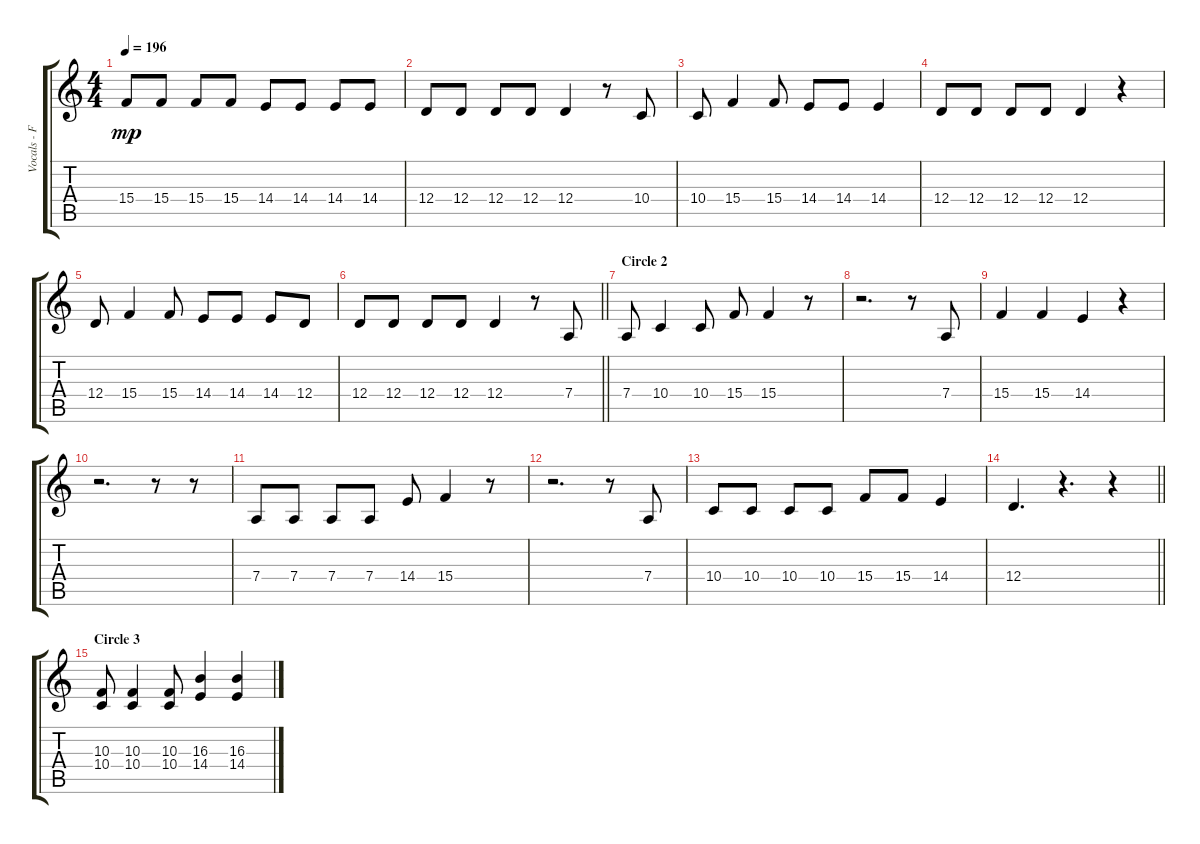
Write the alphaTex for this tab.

\track ("Vocals - Fat Mike" "Vocals - F") {instrument oboe}
\staff {score tabs}
\tuning (E4 B3 G3 D3 A2 E2) {hide}
\ts (4 4)
\tempo 196
\clef g2
\ks c
15.4.8{dy mp} 15.4.8 15.4.8 15.4.8 14.4.8 14.4.8 14.4.8 14.4.8 |
12.4.8 12.4.8 12.4.8 12.4.8 12.4.4 r.8 10.4.8 |
10.4.8 15.4.4 15.4.8 14.4.8 14.4.8 14.4.4 |
12.4.8 12.4.8 12.4.8 12.4.8 12.4.4 r.4 |
12.4.8 15.4.4 15.4.8 14.4.8 14.4.8 14.4.8 12.4.8 |
\barLineRight lightlight
12.4.8 12.4.8 12.4.8 12.4.8 12.4.4 r.8 7.4.8 |
\section ("" "Circle 2")
7.4.8 10.4.4 10.4.8 15.4.8 15.4.4 r.8 |
r.2{d} r.8 7.4.8 |
15.4.4 15.4.4 14.4.4 r.4 |
r.2{d} r.8 r.8 |
7.4.8 7.4.8 7.4.8 7.4.8 14.4.8 15.4.4 r.8 |
r.2{d} r.8 7.4.8 |
10.4.8 10.4.8 10.4.8 10.4.8 15.4.8 15.4.8 14.4.4 |
\barLineRight lightlight
12.4.4{d} r.4{d} r.4 |
\section ("" "Circle 3")
(10.3 10.4).8 (10.3 10.4).4 (10.3 10.4).8 (16.3 14.4).4 (16.3 14.4).4
